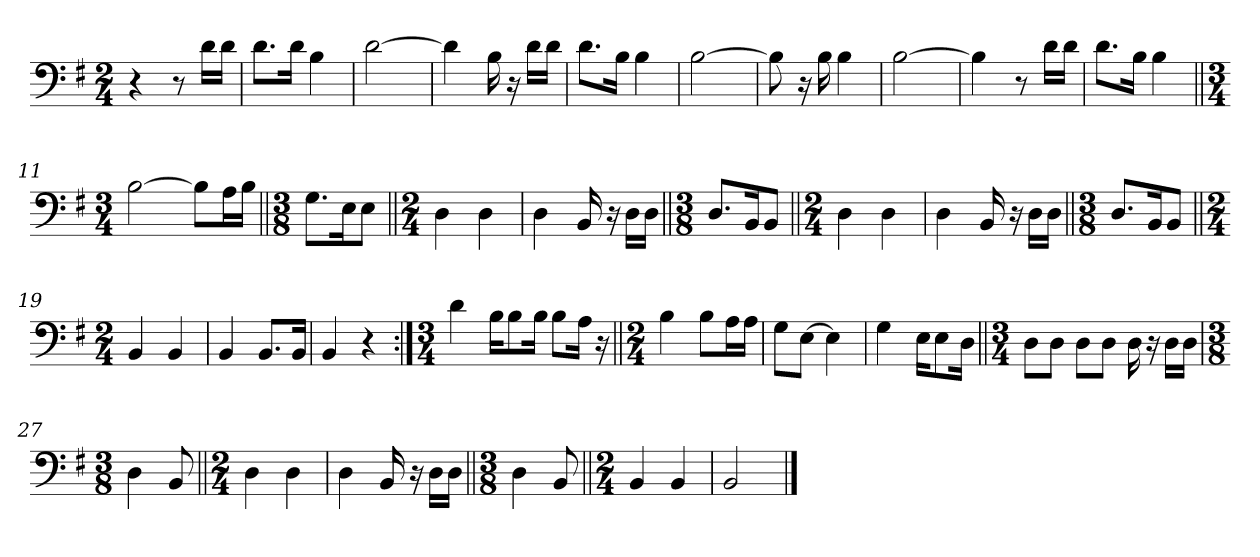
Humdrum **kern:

**kern
*part1
*staff1
*clefF4
*k[f#]
*M2/4
=1
4r
8r
16d\LL
16d\JJ
=2
8.d\L
16d\Jk
4B\
=3
[2d\
=4
4d\]
16B\
16r
16d\LL
16d\JJ
=5
8.d\L
16B\Jk
4B\
=6
[2B\
=7
8B\]
16r
16B\
4B\
=8
[2B\
=9
4B\]
8r
16d\LL
16d\JJ
=10
8.d\L
16B\Jk
4B\
=11||
*M3/4
[2B\
8B\L]
16A\L
16B\JJ
=12||
*M3/8
8.G\L
16E\K
8E\J
=13||
*M2/4
4D\
4D\
=14
4D\
16BB/
16r
16D\LL
16D\JJ
=15||
*M3/8
8.D/L
16BB/K
8BB/J
=16||
*M2/4
4D\
4D\
=17
4D\
16BB/
16r
16D\LL
16D\JJ
=18||
*M3/8
8.D/L
16BB/K
8BB/J
=19||
*M2/4
4BB/
4BB/
=20
4BB/
8.BB/L
16BB/Jk
=21
4BB/
4r
=22:|!
*M3/4
4d\
16B\KL
8B\
16B\Jk
8B\L
16A\Jk
16r
=23||
*M2/4
4B\
8B\L
16A\L
16A\JJ
=24
8G\L
[8E\J
4E\]
=25
4G\
16E\KL
8E\
16D\Jk
=26||
*M3/4
8D\L
8D\J
8D\L
8D\J
16D\
16r
16D\LL
16D\JJ
=27
*M3/8
4D\
8BB/
=28||
*M2/4
4D\
4D\
=29
4D\
16BB/
16r
16D\LL
16D\JJ
=30||
*M3/8
4D\
8BB/
=31||
*M2/4
4BB/
4BB/
=32
2BB/
==
*-
